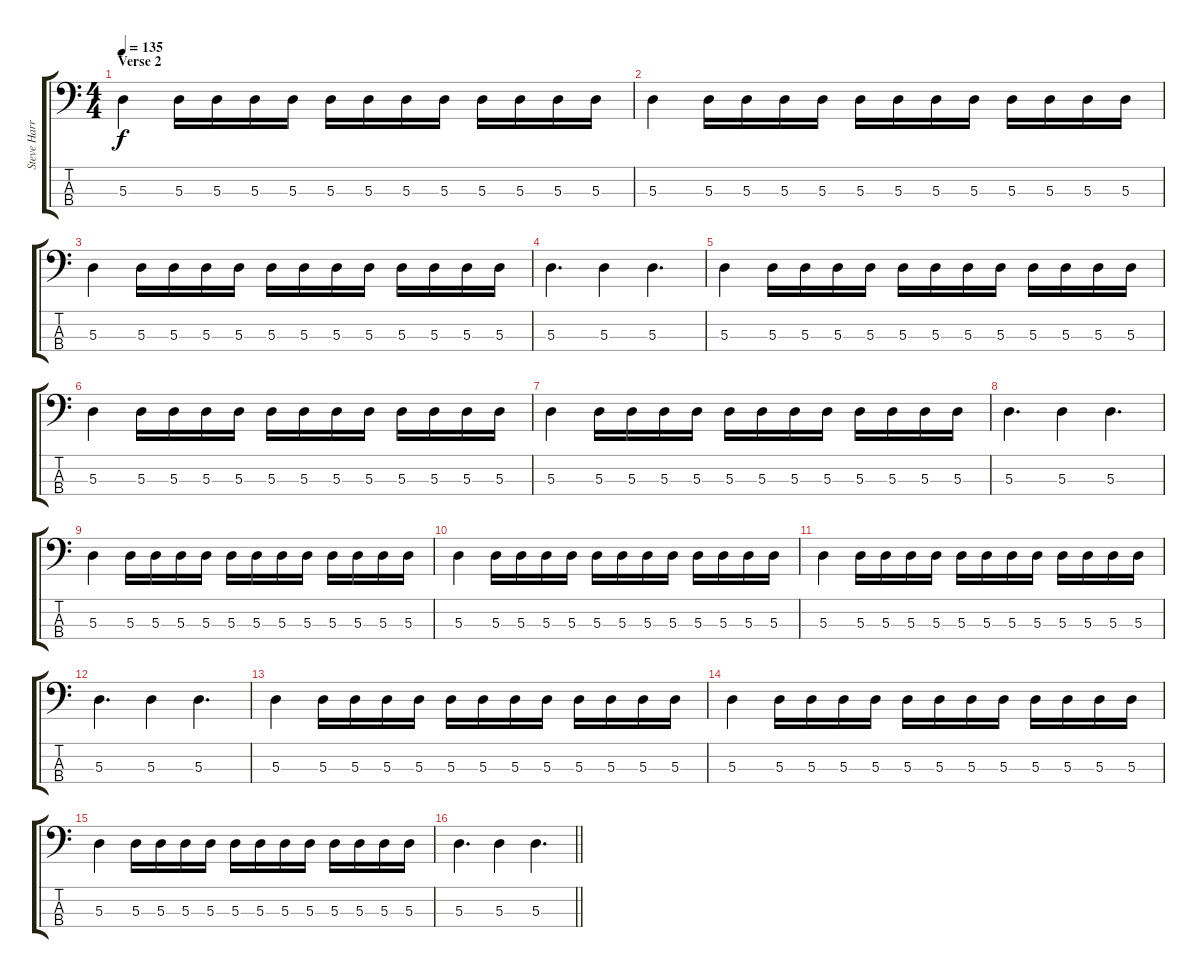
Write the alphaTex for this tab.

\track ("Steve Harris" "Steve Harr") {instrument electricbassfinger}
\staff {score tabs}
\tuning (G2 D2 A1 E1) {hide}
\ts (4 4)
\section ("" "Verse 2")
\tempo 135
\clef f4
\ks c
5.3.4{dy f} 5.3.16 5.3.16 5.3.16 5.3.16 5.3.16 5.3.16 5.3.16 5.3.16 5.3.16 5.3.16 5.3.16 5.3.16 |
5.3.4 5.3.16 5.3.16 5.3.16 5.3.16 5.3.16 5.3.16 5.3.16 5.3.16 5.3.16 5.3.16 5.3.16 5.3.16 |
5.3.4 5.3.16 5.3.16 5.3.16 5.3.16 5.3.16 5.3.16 5.3.16 5.3.16 5.3.16 5.3.16 5.3.16 5.3.16 |
5.3.4{d} 5.3.4 5.3.4{d} |
5.3.4 5.3.16 5.3.16 5.3.16 5.3.16 5.3.16 5.3.16 5.3.16 5.3.16 5.3.16 5.3.16 5.3.16 5.3.16 |
5.3.4 5.3.16 5.3.16 5.3.16 5.3.16 5.3.16 5.3.16 5.3.16 5.3.16 5.3.16 5.3.16 5.3.16 5.3.16 |
5.3.4 5.3.16 5.3.16 5.3.16 5.3.16 5.3.16 5.3.16 5.3.16 5.3.16 5.3.16 5.3.16 5.3.16 5.3.16 |
5.3.4{d} 5.3.4 5.3.4{d} |
5.3.4 5.3.16 5.3.16 5.3.16 5.3.16 5.3.16 5.3.16 5.3.16 5.3.16 5.3.16 5.3.16 5.3.16 5.3.16 |
5.3.4 5.3.16 5.3.16 5.3.16 5.3.16 5.3.16 5.3.16 5.3.16 5.3.16 5.3.16 5.3.16 5.3.16 5.3.16 |
5.3.4 5.3.16 5.3.16 5.3.16 5.3.16 5.3.16 5.3.16 5.3.16 5.3.16 5.3.16 5.3.16 5.3.16 5.3.16 |
5.3.4{d} 5.3.4 5.3.4{d} |
5.3.4 5.3.16 5.3.16 5.3.16 5.3.16 5.3.16 5.3.16 5.3.16 5.3.16 5.3.16 5.3.16 5.3.16 5.3.16 |
5.3.4 5.3.16 5.3.16 5.3.16 5.3.16 5.3.16 5.3.16 5.3.16 5.3.16 5.3.16 5.3.16 5.3.16 5.3.16 |
5.3.4 5.3.16 5.3.16 5.3.16 5.3.16 5.3.16 5.3.16 5.3.16 5.3.16 5.3.16 5.3.16 5.3.16 5.3.16 |
\barLineRight lightlight
5.3.4{d} 5.3.4 5.3.4{d}
